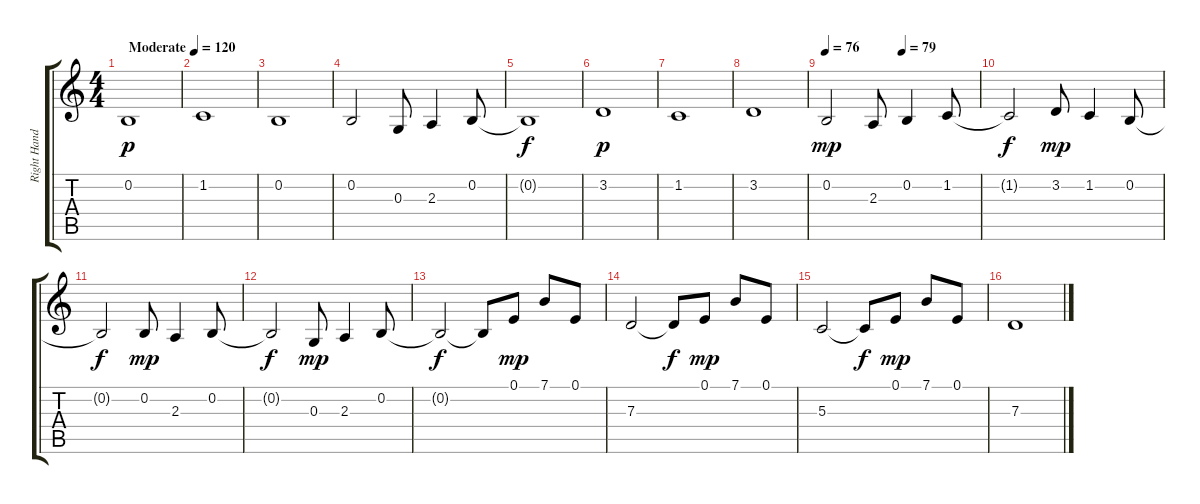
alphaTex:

\track ("Right Hand" "Right Hand") {instrument brightacousticpiano}
\staff {score tabs}
\tuning (E4 B3 G3 D3 A2 E2) {hide}
\ts (4 4)
\tempo (120 "Moderate")
\tempo 79
\tempo (120 "Moderate")
\clef g2
\ks c
0.2.1{dy p instrument brightacousticpiano} |
1.2.1 |
0.2.1 |
0.2.2 0.3.8 2.3.4 0.2.8 |
0.2{t}.1{dy f} |
3.2.1{dy p} |
1.2.1 |
3.2.1 |
\tempo 76
\tempo (79 0.5)
0.2.2{dy mp} 2.3.8 0.2.4 1.2.8 |
1.2{t}.2{dy f} 3.2.8{dy mp} 1.2.4 0.2.8 |
0.2{t}.2{dy f} 0.2.8{dy mp} 2.3.4 0.2.8 |
0.2{t}.2{dy f} 0.3.8{dy mp} 2.3.4 0.2.8 |
0.2{t}.2{dy f} 0.2{t}.8 0.1.8{dy mp} 7.1.8 0.1.8 |
7.3.2 7.3{t}.8{dy f} 0.1.8{dy mp} 7.1.8 0.1.8 |
5.3.2 5.3{t}.8{dy f} 0.1.8{dy mp} 7.1.8 0.1.8 |
7.3.1
